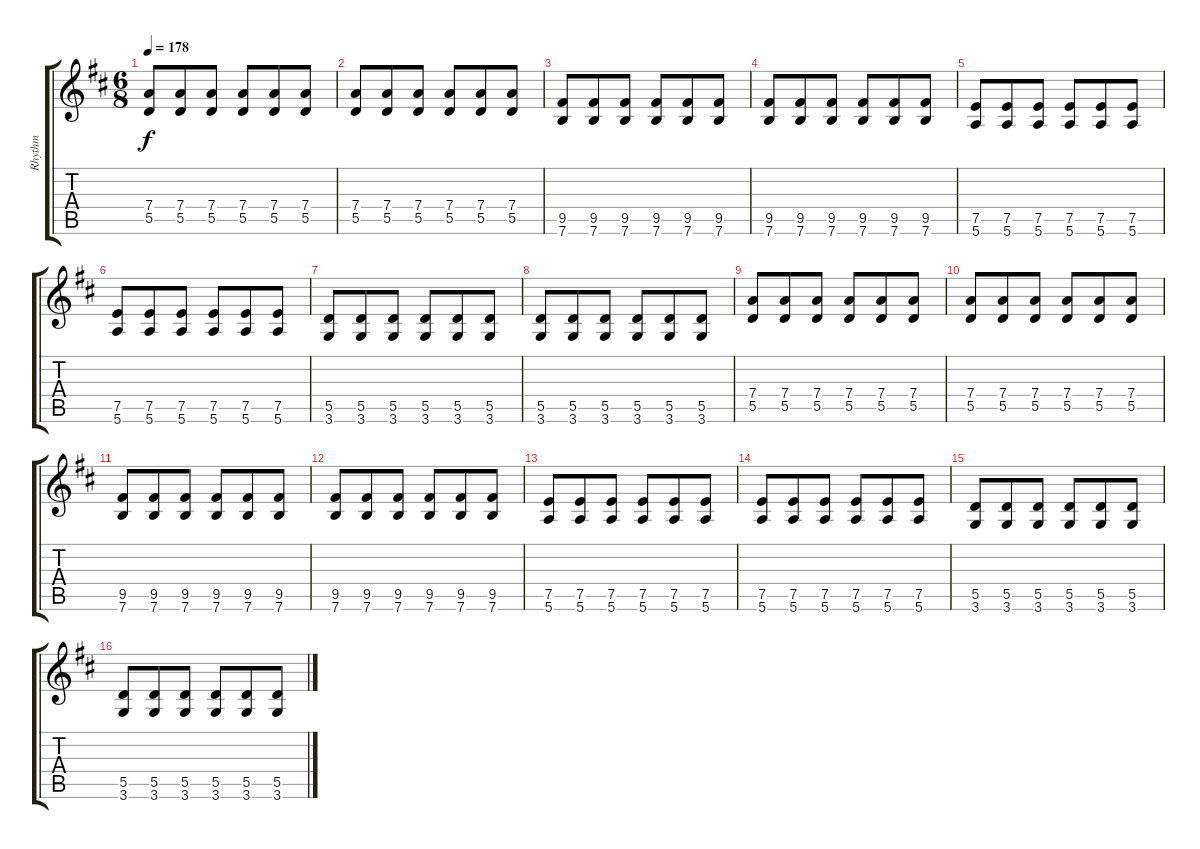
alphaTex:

\track ("Rhythm" "Rhythm") {instrument distortionguitar}
\staff {score tabs}
\tuning (E4 B3 G3 D3 A2 E2) {hide}
\ts (6 8)
\tempo 178
\clef g2
\ks d
(7.4 5.5).8{dy f} (7.4 5.5).8 (7.4 5.5).8 (7.4 5.5).8 (7.4 5.5).8 (7.4 5.5).8 |
(7.4 5.5).8 (7.4 5.5).8 (7.4 5.5).8 (7.4 5.5).8 (7.4 5.5).8 (7.4 5.5).8 |
(9.5 7.6).8 (9.5 7.6).8 (9.5 7.6).8 (9.5 7.6).8 (9.5 7.6).8 (9.5 7.6).8 |
(9.5 7.6).8 (9.5 7.6).8 (9.5 7.6).8 (9.5 7.6).8 (9.5 7.6).8 (9.5 7.6).8 |
(7.5 5.6).8 (7.5 5.6).8 (7.5 5.6).8 (7.5 5.6).8 (7.5 5.6).8 (7.5 5.6).8 |
(7.5 5.6).8 (7.5 5.6).8 (7.5 5.6).8 (7.5 5.6).8 (7.5 5.6).8 (7.5 5.6).8 |
(5.5 3.6).8 (5.5 3.6).8 (5.5 3.6).8 (5.5 3.6).8 (5.5 3.6).8 (5.5 3.6).8 |
(5.5 3.6).8 (5.5 3.6).8 (5.5 3.6).8 (5.5 3.6).8 (5.5 3.6).8 (5.5 3.6).8 |
(7.4 5.5).8 (7.4 5.5).8 (7.4 5.5).8 (7.4 5.5).8 (7.4 5.5).8 (7.4 5.5).8 |
(7.4 5.5).8 (7.4 5.5).8 (7.4 5.5).8 (7.4 5.5).8 (7.4 5.5).8 (7.4 5.5).8 |
(9.5 7.6).8 (9.5 7.6).8 (9.5 7.6).8 (9.5 7.6).8 (9.5 7.6).8 (9.5 7.6).8 |
(9.5 7.6).8 (9.5 7.6).8 (9.5 7.6).8 (9.5 7.6).8 (9.5 7.6).8 (9.5 7.6).8 |
(7.5 5.6).8 (7.5 5.6).8 (7.5 5.6).8 (7.5 5.6).8 (7.5 5.6).8 (7.5 5.6).8 |
(7.5 5.6).8 (7.5 5.6).8 (7.5 5.6).8 (7.5 5.6).8 (7.5 5.6).8 (7.5 5.6).8 |
(5.5 3.6).8 (5.5 3.6).8 (5.5 3.6).8 (5.5 3.6).8 (5.5 3.6).8 (5.5 3.6).8 |
(5.5 3.6).8 (5.5 3.6).8 (5.5 3.6).8 (5.5 3.6).8 (5.5 3.6).8 (5.5 3.6).8
